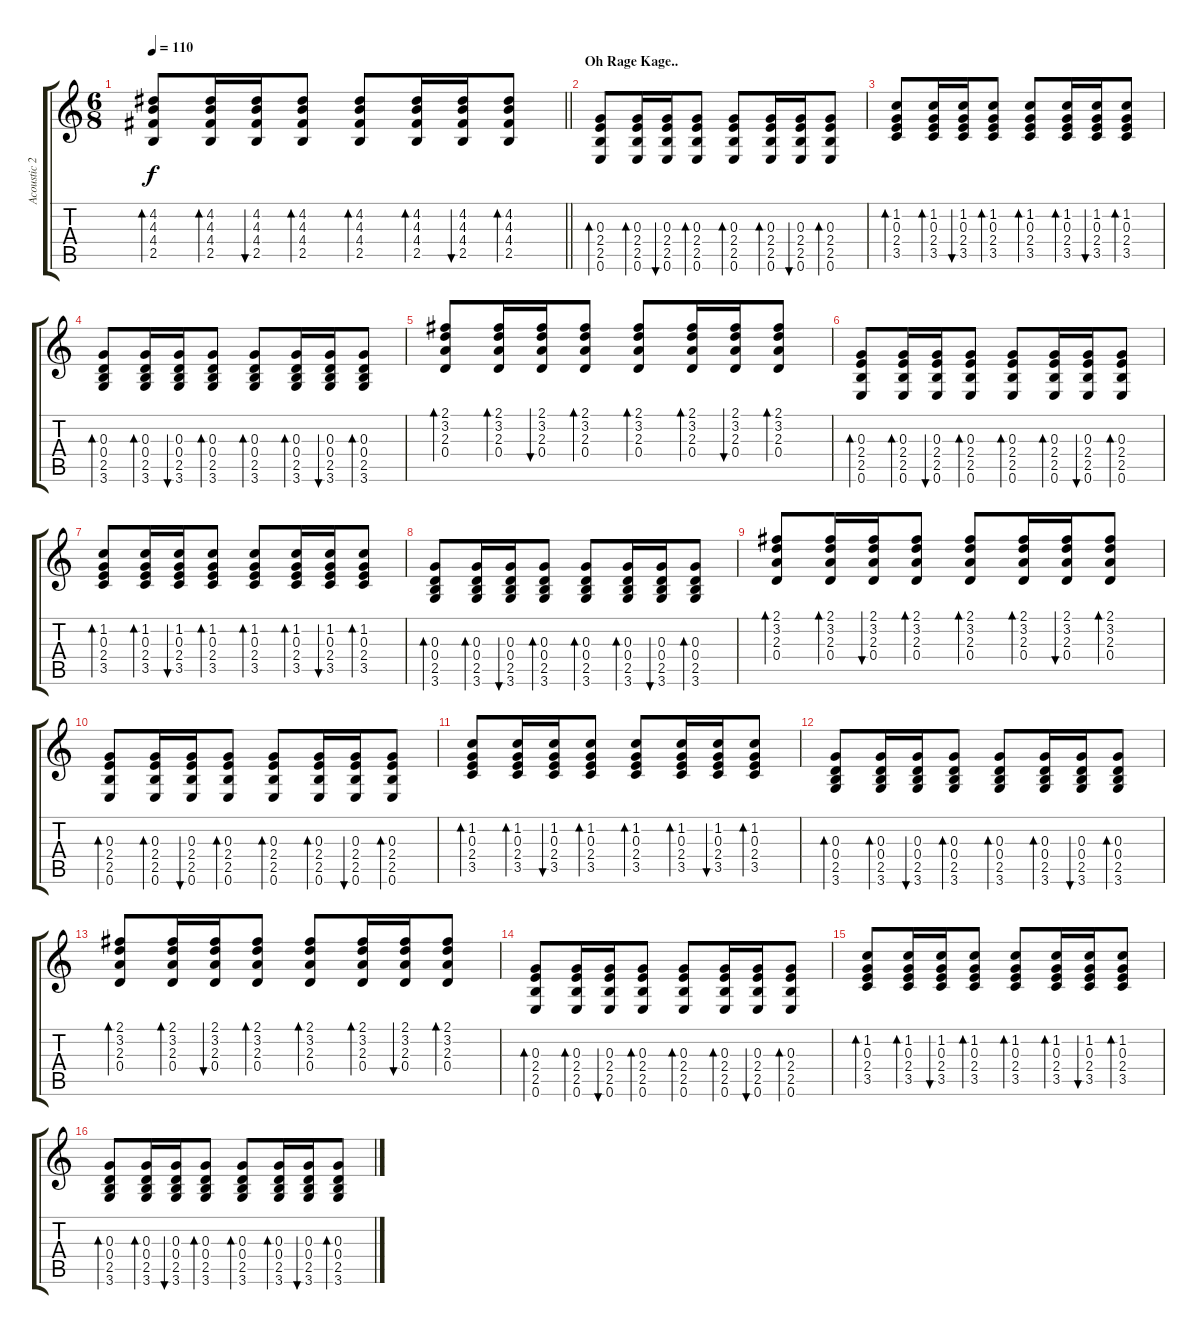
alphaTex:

\track ("Acoustic 2" "Acoustic 2") {instrument acousticguitarnylon}
\staff {score tabs}
\tuning (E4 B3 G3 D3 A2 E2) {hide}
\ts (6 8)
\tempo 110
\clef g2
\barLineRight lightlight
\ks c
(4.2 4.3 4.4 2.5).8{bd 60 dy f} (4.2 4.3 4.4 2.5).16{bd 60} (4.2 4.3 4.4 2.5).16{bu 60} (4.2 4.3 4.4 2.5).8{bd 60} (4.2 4.3 4.4 2.5).8{bd 60} (4.2 4.3 4.4 2.5).16{bd 60} (4.2 4.3 4.4 2.5).16{bu 60} (4.2 4.3 4.4 2.5).8{bd 60} |
\section ("" "Oh Rage Kage..")
(0.3 2.4 2.5 0.6).8{bd 60} (0.3 2.4 2.5 0.6).16{bd 60} (0.3 2.4 2.5 0.6).16{bu 60} (0.3 2.4 2.5 0.6).8{bd 60} (0.3 2.4 2.5 0.6).8{bd 60} (0.3 2.4 2.5 0.6).16{bd 60} (0.3 2.4 2.5 0.6).16{bu 60} (0.3 2.4 2.5 0.6).8{bd 60} |
(1.2 0.3 2.4 3.5).8{bd 60} (1.2 0.3 2.4 3.5).16{bd 60} (1.2 0.3 2.4 3.5).16{bu 60} (1.2 0.3 2.4 3.5).8{bd 60} (1.2 0.3 2.4 3.5).8{bd 60} (1.2 0.3 2.4 3.5).16{bd 60} (1.2 0.3 2.4 3.5).16{bu 60} (1.2 0.3 2.4 3.5).8{bd 60} |
(0.3 0.4 2.5 3.6).8{bd 60} (0.3 0.4 2.5 3.6).16{bd 60} (0.3 0.4 2.5 3.6).16{bu 60} (0.3 0.4 2.5 3.6).8{bd 60} (0.3 0.4 2.5 3.6).8{bd 60} (0.3 0.4 2.5 3.6).16{bd 60} (0.3 0.4 2.5 3.6).16{bu 60} (0.3 0.4 2.5 3.6).8{bd 60} |
(2.1 3.2 2.3 0.4).8{bd 60} (2.1 3.2 2.3 0.4).16{bd 60} (2.1 3.2 2.3 0.4).16{bu 60} (2.1 3.2 2.3 0.4).8{bd 60} (2.1 3.2 2.3 0.4).8{bd 60} (2.1 3.2 2.3 0.4).16{bd 60} (2.1 3.2 2.3 0.4).16{bu 60} (2.1 3.2 2.3 0.4).8{bd 60} |
(0.3 2.4 2.5 0.6).8{bd 60} (0.3 2.4 2.5 0.6).16{bd 60} (0.3 2.4 2.5 0.6).16{bu 60} (0.3 2.4 2.5 0.6).8{bd 60} (0.3 2.4 2.5 0.6).8{bd 60} (0.3 2.4 2.5 0.6).16{bd 60} (0.3 2.4 2.5 0.6).16{bu 60} (0.3 2.4 2.5 0.6).8{bd 60} |
(1.2 0.3 2.4 3.5).8{bd 60} (1.2 0.3 2.4 3.5).16{bd 60} (1.2 0.3 2.4 3.5).16{bu 60} (1.2 0.3 2.4 3.5).8{bd 60} (1.2 0.3 2.4 3.5).8{bd 60} (1.2 0.3 2.4 3.5).16{bd 60} (1.2 0.3 2.4 3.5).16{bu 60} (1.2 0.3 2.4 3.5).8{bd 60} |
(0.3 0.4 2.5 3.6).8{bd 60} (0.3 0.4 2.5 3.6).16{bd 60} (0.3 0.4 2.5 3.6).16{bu 60} (0.3 0.4 2.5 3.6).8{bd 60} (0.3 0.4 2.5 3.6).8{bd 60} (0.3 0.4 2.5 3.6).16{bd 60} (0.3 0.4 2.5 3.6).16{bu 60} (0.3 0.4 2.5 3.6).8{bd 60} |
(2.1 3.2 2.3 0.4).8{bd 60} (2.1 3.2 2.3 0.4).16{bd 60} (2.1 3.2 2.3 0.4).16{bu 60} (2.1 3.2 2.3 0.4).8{bd 60} (2.1 3.2 2.3 0.4).8{bd 60} (2.1 3.2 2.3 0.4).16{bd 60} (2.1 3.2 2.3 0.4).16{bu 60} (2.1 3.2 2.3 0.4).8{bd 60} |
(0.3 2.4 2.5 0.6).8{bd 60} (0.3 2.4 2.5 0.6).16{bd 60} (0.3 2.4 2.5 0.6).16{bu 60} (0.3 2.4 2.5 0.6).8{bd 60} (0.3 2.4 2.5 0.6).8{bd 60} (0.3 2.4 2.5 0.6).16{bd 60} (0.3 2.4 2.5 0.6).16{bu 60} (0.3 2.4 2.5 0.6).8{bd 60} |
(1.2 0.3 2.4 3.5).8{bd 60} (1.2 0.3 2.4 3.5).16{bd 60} (1.2 0.3 2.4 3.5).16{bu 60} (1.2 0.3 2.4 3.5).8{bd 60} (1.2 0.3 2.4 3.5).8{bd 60} (1.2 0.3 2.4 3.5).16{bd 60} (1.2 0.3 2.4 3.5).16{bu 60} (1.2 0.3 2.4 3.5).8{bd 60} |
(0.3 0.4 2.5 3.6).8{bd 60} (0.3 0.4 2.5 3.6).16{bd 60} (0.3 0.4 2.5 3.6).16{bu 60} (0.3 0.4 2.5 3.6).8{bd 60} (0.3 0.4 2.5 3.6).8{bd 60} (0.3 0.4 2.5 3.6).16{bd 60} (0.3 0.4 2.5 3.6).16{bu 60} (0.3 0.4 2.5 3.6).8{bd 60} |
(2.1 3.2 2.3 0.4).8{bd 60} (2.1 3.2 2.3 0.4).16{bd 60} (2.1 3.2 2.3 0.4).16{bu 60} (2.1 3.2 2.3 0.4).8{bd 60} (2.1 3.2 2.3 0.4).8{bd 60} (2.1 3.2 2.3 0.4).16{bd 60} (2.1 3.2 2.3 0.4).16{bu 60} (2.1 3.2 2.3 0.4).8{bd 60} |
(0.3 2.4 2.5 0.6).8{bd 60} (0.3 2.4 2.5 0.6).16{bd 60} (0.3 2.4 2.5 0.6).16{bu 60} (0.3 2.4 2.5 0.6).8{bd 60} (0.3 2.4 2.5 0.6).8{bd 60} (0.3 2.4 2.5 0.6).16{bd 60} (0.3 2.4 2.5 0.6).16{bu 60} (0.3 2.4 2.5 0.6).8{bd 60} |
(1.2 0.3 2.4 3.5).8{bd 60} (1.2 0.3 2.4 3.5).16{bd 60} (1.2 0.3 2.4 3.5).16{bu 60} (1.2 0.3 2.4 3.5).8{bd 60} (1.2 0.3 2.4 3.5).8{bd 60} (1.2 0.3 2.4 3.5).16{bd 60} (1.2 0.3 2.4 3.5).16{bu 60} (1.2 0.3 2.4 3.5).8{bd 60} |
(0.3 0.4 2.5 3.6).8{bd 60} (0.3 0.4 2.5 3.6).16{bd 60} (0.3 0.4 2.5 3.6).16{bu 60} (0.3 0.4 2.5 3.6).8{bd 60} (0.3 0.4 2.5 3.6).8{bd 60} (0.3 0.4 2.5 3.6).16{bd 60} (0.3 0.4 2.5 3.6).16{bu 60} (0.3 0.4 2.5 3.6).8{bd 60}
